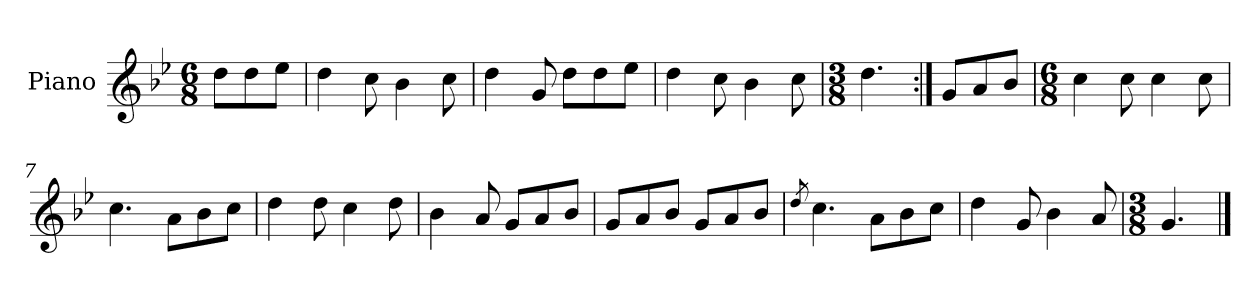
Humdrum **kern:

**kern
*part1
*staff1
*I"Piano
*I'Pno.
*clefG2
*k[b-e-]
*M6/8
=
8dd\L
8dd\
8ee-\J
=1
4dd\
8cc\
4b-\
8cc\
=2
4dd\
8g/
8dd\L
8dd\
8ee-\J
=3
4dd\
8cc\
4b-\
8cc\
=4
*M3/8
4.dd\
=5:|!
8g/L
8a/
8b-/J
=6
*M6/8
4cc\
8cc\
4cc\
8cc\
=7
4.cc\
8a\L
8b-\
8cc\J
=8
4dd\
8dd\
4cc\
8dd\
!!LO:LB:g=z
=9
4b-\
8a/
8g/L
8a/
8b-/J
=10
8g/L
8a/
8b-/J
8g/L
8a/
8b-/J
=11
8qdd/
4.cc\
8a\L
8b-\
8cc\J
=12
4dd\
8g/
4b-\
8a/
=13
*M3/8
4.g/
==
*-
